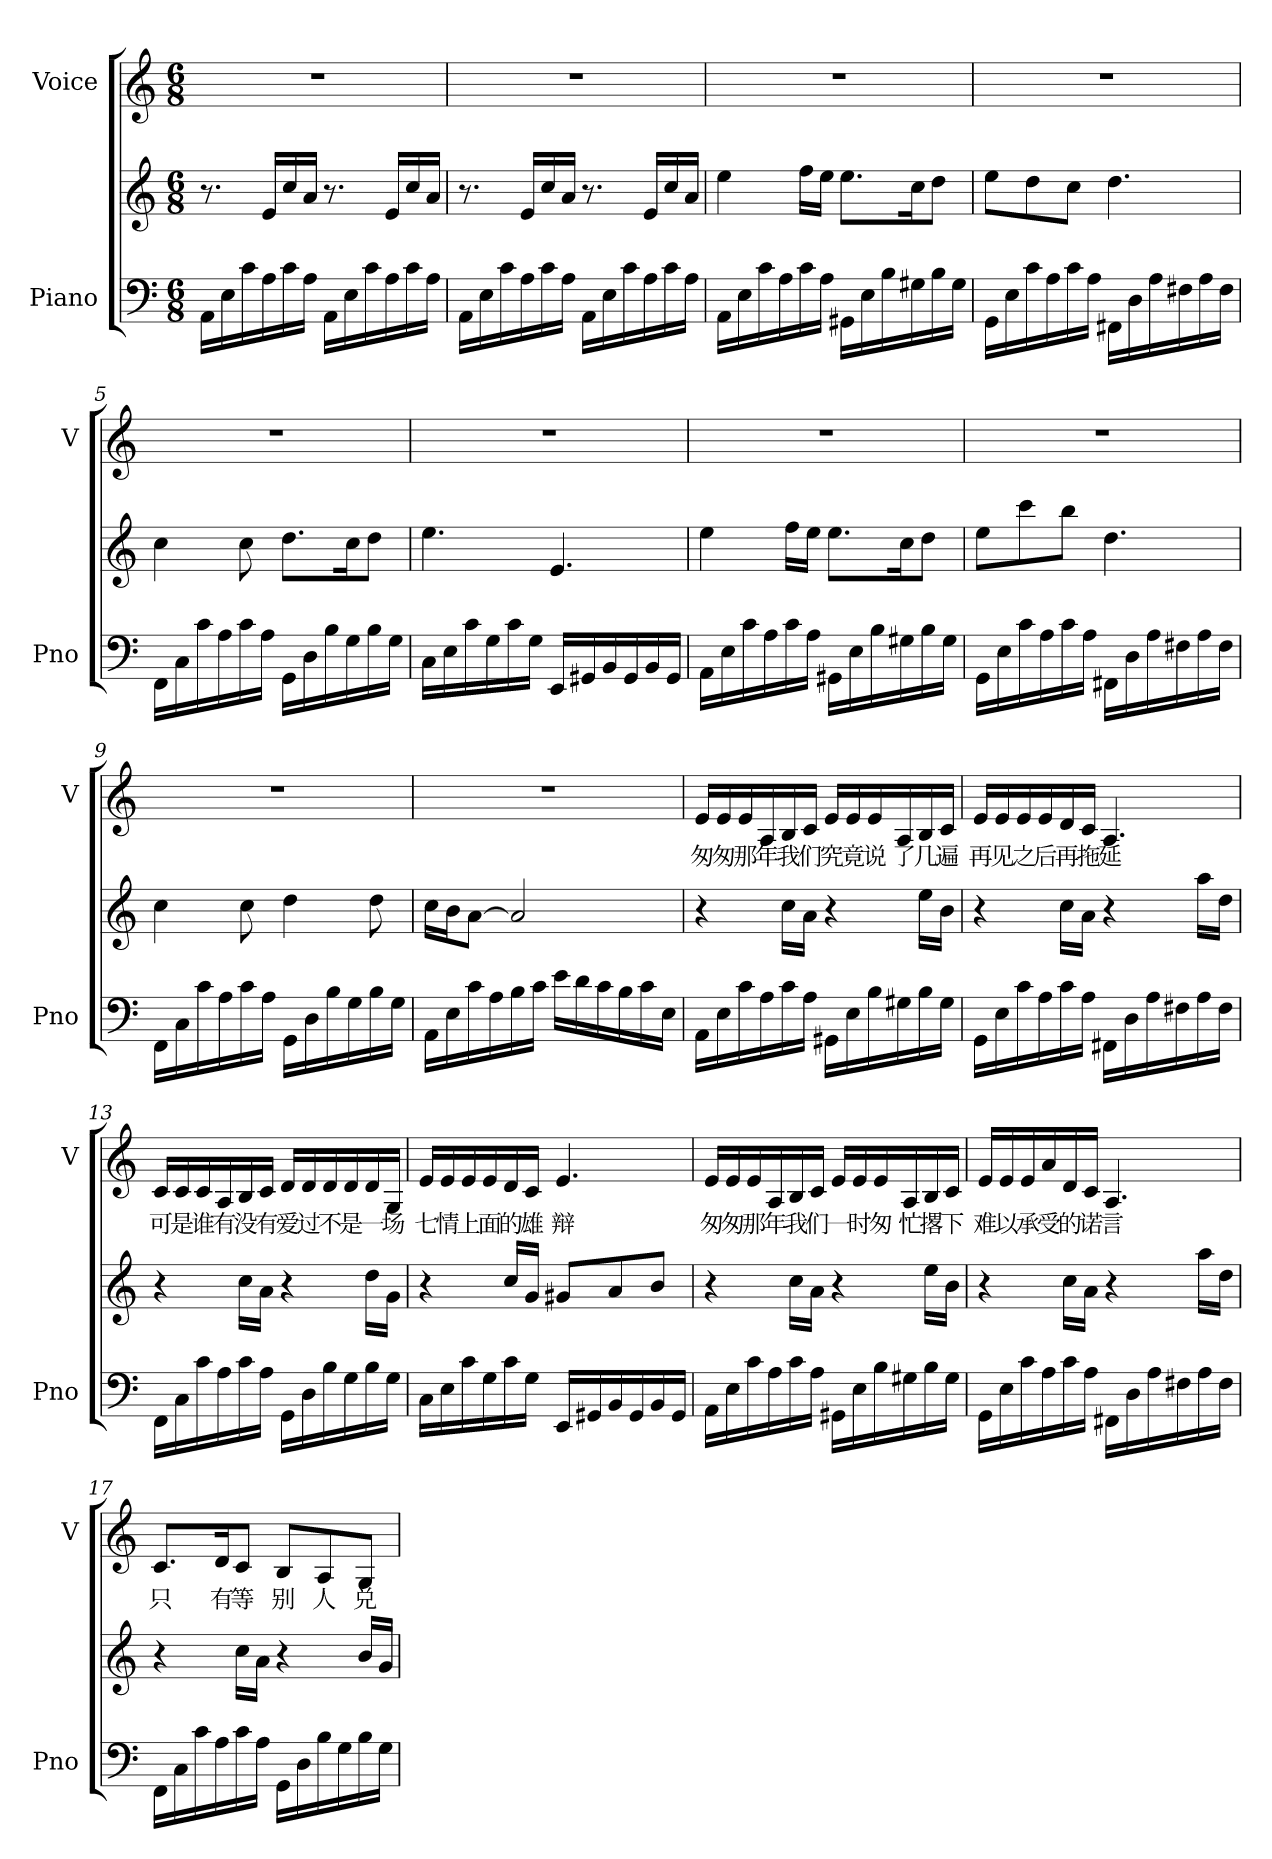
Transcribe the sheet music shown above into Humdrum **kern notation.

**kern	**kern	**kern	**text
*part2	*part2	*part1	*part1
*staff3	*staff2	*staff1	*staff1
*I"Piano	*	*I"Voice	*
*I'Pno	*	*I'V	*
*clefF4	*clefG2	*clefG2	*
*k[]	*k[]	*k[]	*
*M6/8	*M6/8	*M6/8	*
*MM66	*MM66	*MM66	*
=1	=1	=1	=1
16AA\LL	8.r	2.r	.
16E\	.	.	.
16c\	.	.	.
16A\	16e/LL	.	.
16c\	16cc/	.	.
16A\JJ	16a/JJ	.	.
16AA\LL	8.r	.	.
16E\	.	.	.
16c\	.	.	.
16A\	16e/LL	.	.
16c\	16cc/	.	.
16A\JJ	16a/JJ	.	.
=2	=2	=2	=2
16AA\LL	8.r	2.r	.
16E\	.	.	.
16c\	.	.	.
16A\	16e/LL	.	.
16c\	16cc/	.	.
16A\JJ	16a/JJ	.	.
16AA\LL	8.r	.	.
16E\	.	.	.
16c\	.	.	.
16A\	16e/LL	.	.
16c\	16cc/	.	.
16A\JJ	16a/JJ	.	.
=3	=3	=3	=3
16AA\LL	4ee\	2.r	.
16E\	.	.	.
16c\	.	.	.
16A\	.	.	.
16c\	16ff\LL	.	.
16A\JJ	16ee\JJ	.	.
16GG#X\LL	8.ee\L	.	.
16E\	.	.	.
16B\	.	.	.
16G#X\	16cc\K	.	.
16B\	8dd\J	.	.
16G#\JJ	.	.	.
!!LO:LB:g=z
=4	=4	=4	=4
16GG\LL	8ee\L	2.r	.
16E\	.	.	.
16c\	8dd\	.	.
16A\	.	.	.
16c\	8cc\J	.	.
16A\JJ	.	.	.
16FF#X\LL	4.dd\	.	.
16D\	.	.	.
16A\	.	.	.
16F#X\	.	.	.
16A\	.	.	.
16F#\JJ	.	.	.
=5	=5	=5	=5
16FF\LL	4cc\	2.r	.
16C\	.	.	.
16c\	.	.	.
16A\	.	.	.
16c\	8cc\	.	.
16A\JJ	.	.	.
16GG\LL	8.dd\L	.	.
16D\	.	.	.
16B\	.	.	.
16G\	16cc\K	.	.
16B\	8dd\J	.	.
16G\JJ	.	.	.
=6	=6	=6	=6
16C\LL	4.ee\	2.r	.
16E\	.	.	.
16c\	.	.	.
16G\	.	.	.
16c\	.	.	.
16G\JJ	.	.	.
16EE/LL	4.e/	.	.
16GG#X/	.	.	.
16BB/	.	.	.
16GG#/	.	.	.
16BB/	.	.	.
16GG#/JJ	.	.	.
!!LO:LB:g=z
=7	=7	=7	=7
16AA\LL	4ee\	2.r	.
16E\	.	.	.
16c\	.	.	.
16A\	.	.	.
16c\	16ff\LL	.	.
16A\JJ	16ee\JJ	.	.
16GG#X\LL	8.ee\L	.	.
16E\	.	.	.
16B\	.	.	.
16G#X\	16cc\K	.	.
16B\	8dd\J	.	.
16G#\JJ	.	.	.
=8	=8	=8	=8
16GG\LL	8ee\L	2.r	.
16E\	.	.	.
16c\	8ccc\	.	.
16A\	.	.	.
16c\	8bb\J	.	.
16A\JJ	.	.	.
16FF#X\LL	4.dd\	.	.
16D\	.	.	.
16A\	.	.	.
16F#X\	.	.	.
16A\	.	.	.
16F#\JJ	.	.	.
=9	=9	=9	=9
16FF\LL	4cc\	2.r	.
16C\	.	.	.
16c\	.	.	.
16A\	.	.	.
16c\	8cc\	.	.
16A\JJ	.	.	.
16GG\LL	4dd\	.	.
16D\	.	.	.
16B\	.	.	.
16G\	.	.	.
16B\	8dd\	.	.
16G\JJ	.	.	.
!!LO:LB:g=z
=10	=10	=10	=10
16AA\LL	16cc\LL	2.r	.
16E\	16b\J	.	.
16c\	[8a\J	.	.
16A\	.	.	.
16B\	2a/]	.	.
16c\JJ	.	.	.
16e\LL	.	.	.
16d\	.	.	.
16c\	.	.	.
16B\	.	.	.
16c\	.	.	.
16E\JJ	.	.	.
=11	=11	=11	=11
!	!	!	!LO:LY:b
16AA\LL	4r	16e/LL	匆
!	!	!	!LO:LY:b
16E\	.	16e/	匆
!	!	!	!LO:LY:b
16c\	.	16e/	那
!	!	!	!LO:LY:b
16A\	.	16A/	年
!	!	!	!LO:LY:b
16c\	16cc\LL	16B/	我
!	!	!	!LO:LY:b
16A\JJ	16a\JJ	16c/JJ	们
!	!	!	!LO:LY:b
16GG#X\LL	4r	16e/LL	究
!	!	!	!LO:LY:b
16E\	.	16e/	竟
!	!	!	!LO:LY:b
16B\	.	16e/	说
!	!	!	!LO:LY:b
16G#X\	.	16A/	了
!	!	!	!LO:LY:b
16B\	16ee\LL	16B/	几
!	!	!	!LO:LY:b
16G#\JJ	16b\JJ	16c/JJ	遍
=12	=12	=12	=12
!	!	!	!LO:LY:b
16GG\LL	4r	16e/LL	再
!	!	!	!LO:LY:b
16E\	.	16e/	见
!	!	!	!LO:LY:b
16c\	.	16e/	之
!	!	!	!LO:LY:b
16A\	.	16e/	后
!	!	!	!LO:LY:b
16c\	16cc\LL	16d/	再
!	!	!	!LO:LY:b
16A\JJ	16a\JJ	16c/JJ	拖
!	!	!	!LO:LY:b
16FF#X\LL	4r	4.A/	延
16D\	.	.	.
16A\	.	.	.
16F#X\	.	.	.
16A\	16aa\LL	.	.
16F#\JJ	16dd\JJ	.	.
!!LO:PB:g=z
=13	=13	=13	=13
!	!	!	!LO:LY:b
16FF\LL	4r	16c/LL	可
!	!	!	!LO:LY:b
16C\	.	16c/	是
!	!	!	!LO:LY:b
16c\	.	16c/	谁
!	!	!	!LO:LY:b
16A\	.	16A/	有
!	!	!	!LO:LY:b
16c\	16cc\LL	16B/	没
!	!	!	!LO:LY:b
16A\JJ	16a\JJ	16c/JJ	有
!	!	!	!LO:LY:b
16GG\LL	4r	16d/LL	爱
!	!	!	!LO:LY:b
16D\	.	16d/	过
!	!	!	!LO:LY:b
16B\	.	16d/	不
!	!	!	!LO:LY:b
16G\	.	16d/	是
!	!	!	!LO:LY:b
16B\	16dd\LL	16d/	一
!	!	!	!LO:LY:b
16G\JJ	16g\JJ	16G/JJ	场
=14	=14	=14	=14
!	!	!	!LO:LY:b
16C\LL	4r	16e/LL	七
!	!	!	!LO:LY:b
16E\	.	16e/	情
!	!	!	!LO:LY:b
16c\	.	16e/	上
!	!	!	!LO:LY:b
16G\	.	16e/	面
!	!	!	!LO:LY:b
16c\	16cc/LL	16d/	的
!	!	!	!LO:LY:b
16G\JJ	16g/JJ	16c/JJ	雄
!	!	!	!LO:LY:b
16EE/LL	8g#X/L	4.e/	辩
16GG#X/	.	.	.
16BB/	8a/	.	.
16GG#/	.	.	.
16BB/	8b/J	.	.
16GG#/JJ	.	.	.
=15	=15	=15	=15
!	!	!	!LO:LY:b
16AA\LL	4r	16e/LL	匆
!	!	!	!LO:LY:b
16E\	.	16e/	匆
!	!	!	!LO:LY:b
16c\	.	16e/	那
!	!	!	!LO:LY:b
16A\	.	16A/	年
!	!	!	!LO:LY:b
16c\	16cc\LL	16B/	我
!	!	!	!LO:LY:b
16A\JJ	16a\JJ	16c/JJ	们
!	!	!	!LO:LY:b
16GG#X\LL	4r	16e/LL	一
!	!	!	!LO:LY:b
16E\	.	16e/	时
!	!	!	!LO:LY:b
16B\	.	16e/	匆
!	!	!	!LO:LY:b
16G#X\	.	16A/	忙
!	!	!	!LO:LY:b
16B\	16ee\LL	16B/	撂
!	!	!	!LO:LY:b
16G#\JJ	16b\JJ	16c/JJ	下
!!LO:LB:g=z
=16	=16	=16	=16
!	!	!	!LO:LY:b
16GG\LL	4r	16e/LL	难
!	!	!	!LO:LY:b
16E\	.	16e/	以
!	!	!	!LO:LY:b
16c\	.	16e/	承
!	!	!	!LO:LY:b
16A\	.	16a/	受
!	!	!	!LO:LY:b
16c\	16cc\LL	16d/	的
!	!	!	!LO:LY:b
16A\JJ	16a\JJ	16c/JJ	诺
!	!	!	!LO:LY:b
16FF#X\LL	4r	4.A/	言
16D\	.	.	.
16A\	.	.	.
16F#X\	.	.	.
16A\	16aa\LL	.	.
16F#\JJ	16dd\JJ	.	.
=17	=17	=17	=17
!	!	!	!LO:LY:b
16FF\LL	4r	8.c/L	只
16C\	.	.	.
16c\	.	.	.
!	!	!	!LO:LY:b
16A\	.	16d/K	有
!	!	!	!LO:LY:b
16c\	16cc\LL	8c/J	等
16A\JJ	16a\JJ	.	.
!	!	!	!LO:LY:b
16GG\LL	4r	8B/L	别
16D\	.	.	.
!	!	!	!LO:LY:b
16B\	.	8A/	人
16G\	.	.	.
!	!	!	!LO:LY:b
16B\	16b/LL	8G/J	兑
16G\JJ	16g/JJ	.	.
=	=	=	=
*-	*-	*-	*-
